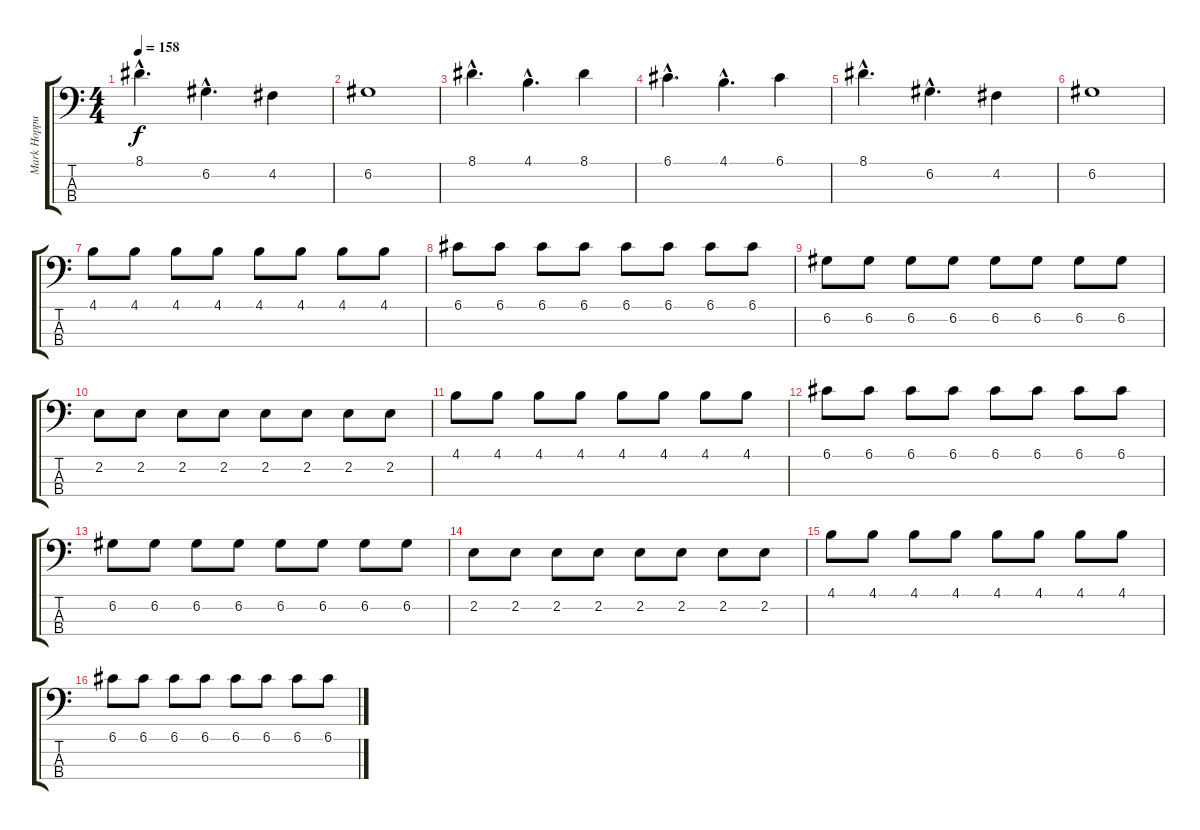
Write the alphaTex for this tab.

\track ("Mark Hoppus - Bass" "Mark Hoppu") {instrument electricbasspick}
\staff {score tabs}
\tuning (G2 D2 A1 E1) {hide}
\ts (4 4)
\tempo 158
\clef f4
\ks c
8.1{hac}.4{d dy f} 6.2{hac}.4{d} 4.2.4 |
6.2.1 |
8.1{hac}.4{d} 4.1{hac}.4{d} 8.1.4 |
6.1{hac}.4{d} 4.1{hac}.4{d} 6.1.4 |
8.1{hac}.4{d} 6.2{hac}.4{d} 4.2.4 |
6.2.1 |
4.1.8{volume 12 instrument electricbasspick} 4.1.8 4.1.8 4.1.8 4.1.8 4.1.8 4.1.8 4.1.8 |
6.1.8 6.1.8 6.1.8 6.1.8 6.1.8 6.1.8 6.1.8 6.1.8 |
6.2.8 6.2.8 6.2.8 6.2.8 6.2.8 6.2.8 6.2.8 6.2.8 |
2.2.8 2.2.8 2.2.8 2.2.8 2.2.8 2.2.8 2.2.8 2.2.8 |
4.1.8 4.1.8 4.1.8 4.1.8 4.1.8 4.1.8 4.1.8 4.1.8 |
6.1.8 6.1.8 6.1.8 6.1.8 6.1.8 6.1.8 6.1.8 6.1.8 |
6.2.8 6.2.8 6.2.8 6.2.8 6.2.8 6.2.8 6.2.8 6.2.8 |
2.2.8 2.2.8 2.2.8 2.2.8 2.2.8 2.2.8 2.2.8 2.2.8 |
4.1.8 4.1.8 4.1.8 4.1.8 4.1.8 4.1.8 4.1.8 4.1.8 |
6.1.8 6.1.8 6.1.8 6.1.8 6.1.8 6.1.8 6.1.8 6.1.8
